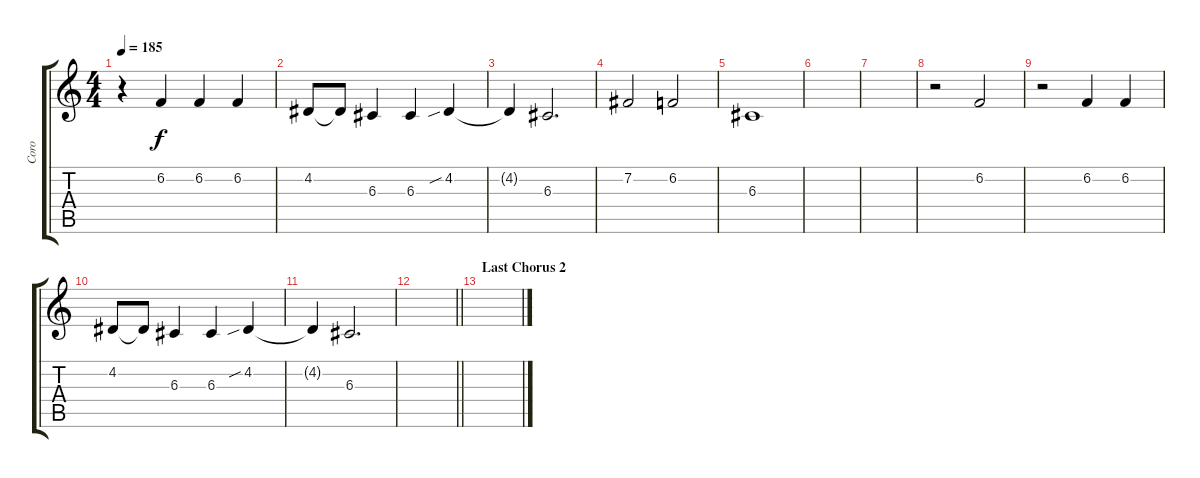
\track ("Coro" "Coro") {instrument altosax}
\staff {score tabs}
\tuning (E4 B3 G3 D3 A2 E2) {hide}
\ts (4 4)
\tempo 185
\clef g2
\ks c
r.4{dy f} 6.2.4 6.2.4 6.2.4 |
4.2.8 4.2{t}.8 6.3.4 6.3.4 4.2{sib}.4 |
4.2{t}.4 6.3.2{d} |
7.2.2 6.2.2 |
6.3.1 |
|
|
r.2 6.2.2 |
r.2 6.2.4 6.2.4 |
4.2.8 4.2{t}.8 6.3.4 6.3.4 4.2{sib}.4 |
4.2{t}.4 6.3.2{d} |
\barLineRight lightlight
|
\section ("" "Last Chorus 2")
